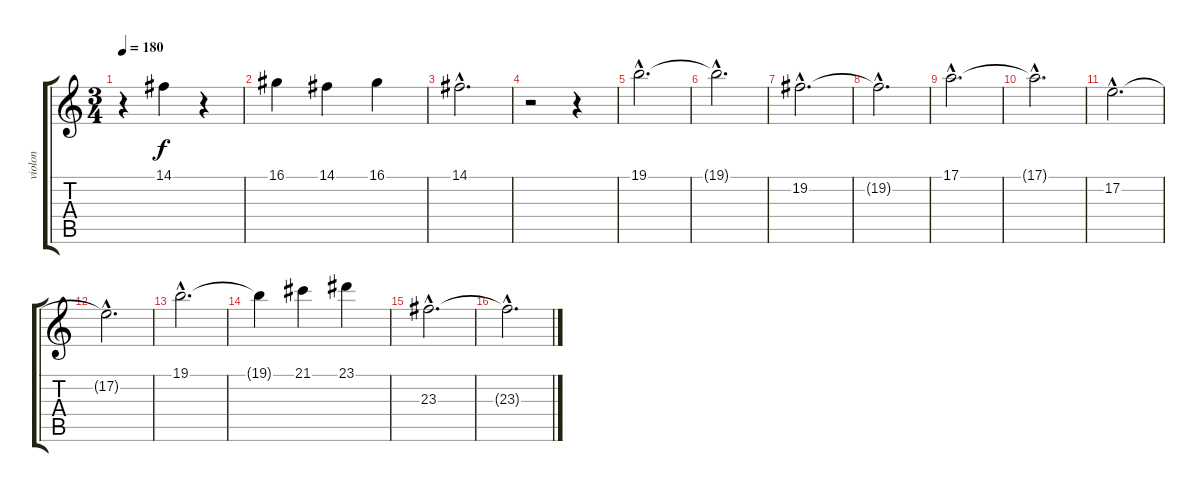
\track ("violon" "violon") {instrument violin}
\staff {score tabs}
\tuning (E4 B3 G3 D3 A2 E2) {hide}
\ts (3 4)
\tempo 180
\clef g2
\ks c
r.4{dy f} 14.1.4 r.4 |
16.1.4 14.1.4 16.1.4 |
14.1{hac}.2{d} |
r.2 r.4 |
19.1{hac}.2{d} |
19.1{hac t}.2{d} |
19.2{hac}.2{d} |
19.2{hac t}.2{d} |
17.1{hac}.2{d} |
17.1{hac t}.2{d} |
17.2{hac}.2{d} |
17.2{hac t}.2{d} |
19.1{hac}.2{d} |
19.1{t}.4 21.1.4 23.1.4 |
23.3{hac}.2{d} |
23.3{hac t}.2{d}
